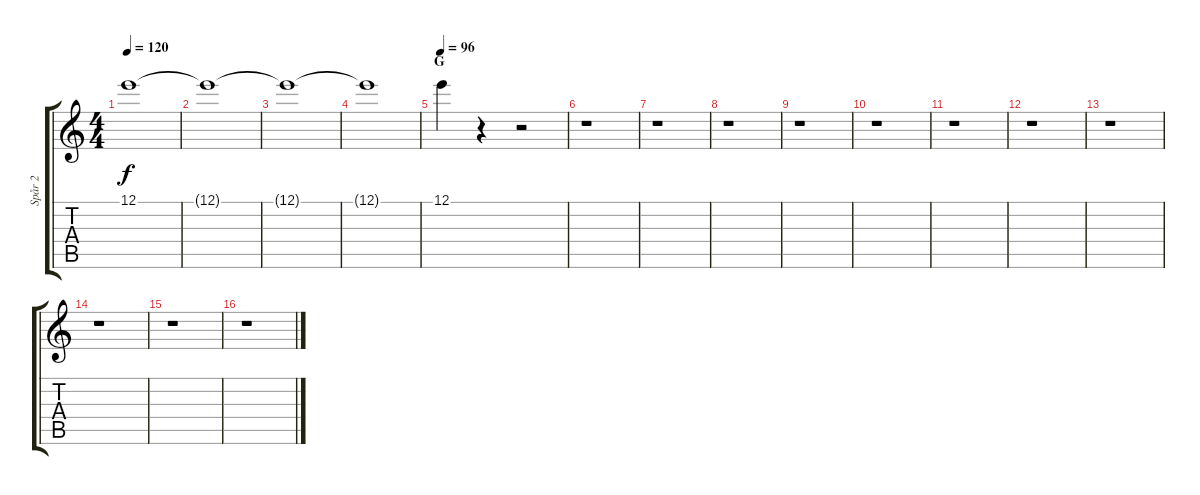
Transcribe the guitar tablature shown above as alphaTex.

\track ("Spår 2" "Spår 2") {instrument distortionguitar}
\staff {score tabs}
\tuning (E4 B3 G3 D3 A2 E2) {hide}
\ts (4 4)
\tempo 120
\clef g2
\ks c
12.1{t}.1{dy f} |
12.1{t}.1 |
12.1{t}.1 |
12.1{t}.1 |
\section ("" "G")
\tempo 96
12.1.4 r.4 r.2 |
r.1 |
r.1 |
r.1 |
r.1 |
r.1 |
r.1 |
r.1 |
r.1 |
r.1 |
r.1 |
r.1
